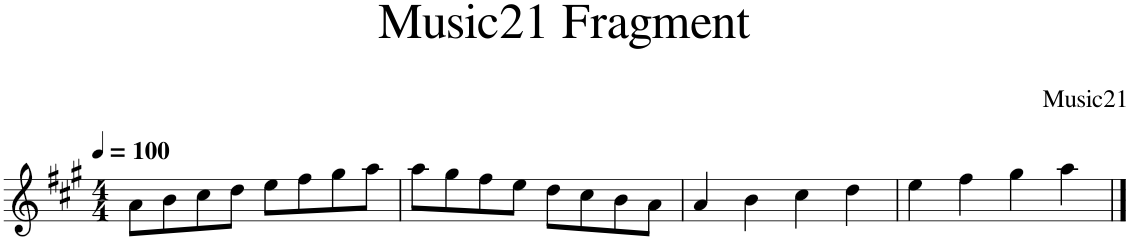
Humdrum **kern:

**kern
*part1
*staff1
*I"Piano
*I'Pno
*clefG2
*k[f#c#g#]
*M4/4
*MM100
=1
8a\L
8b\
8cc#\
8dd\J
8ee\L
8ff#\
8gg#\
8aa\J
=2
8aa\L
8gg#\
8ff#\
8ee\J
8dd\L
8cc#\
8b\
8a\J
=3
4a/
4b\
4cc#\
4dd\
=4
4ee\
4ff#\
4gg#\
4aa\
==
*-
